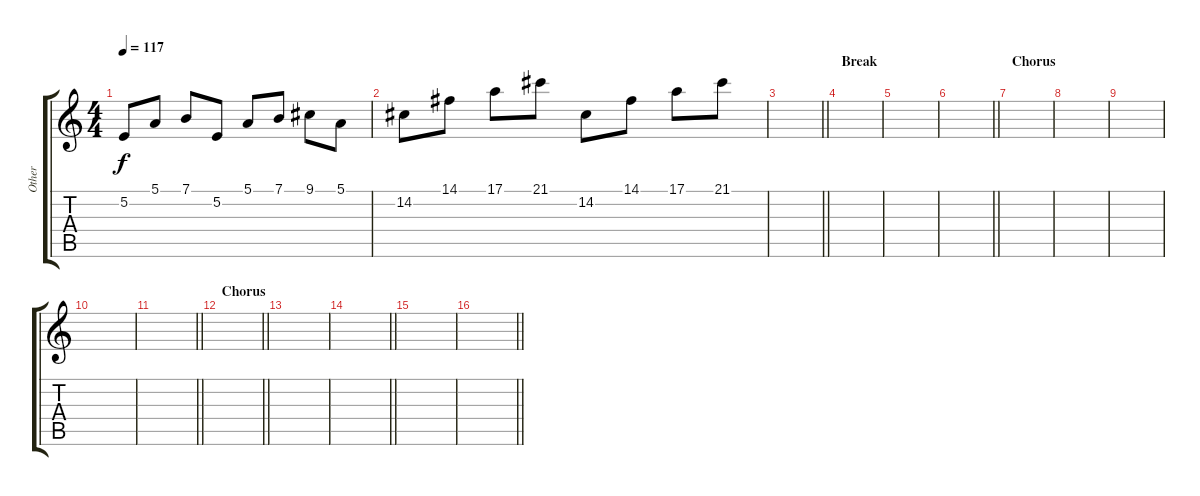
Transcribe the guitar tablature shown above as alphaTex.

\track ("Other" "Other") {instrument recorder}
\staff {score tabs}
\tuning (E4 B3 G3 D3 A2 E2) {hide}
\ts (4 4)
\tempo 117
\clef g2
\ks c
5.2.8{dy f} 5.1.8 7.1.8 5.2.8 5.1.8 7.1.8 9.1.8 5.1.8 |
14.2.8 14.1.8 17.1.8 21.1.8 14.2.8 14.1.8 17.1.8 21.1.8 |
\barLineRight lightlight
|
\section ("" "Break")
|
|
\barLineRight lightlight
|
\section ("" "Chorus")
|
|
|
|
\barLineRight lightlight
|
\section ("" "Chorus")
\barLineRight lightlight
|
|
\barLineRight lightlight
|
|
\barLineRight lightlight
